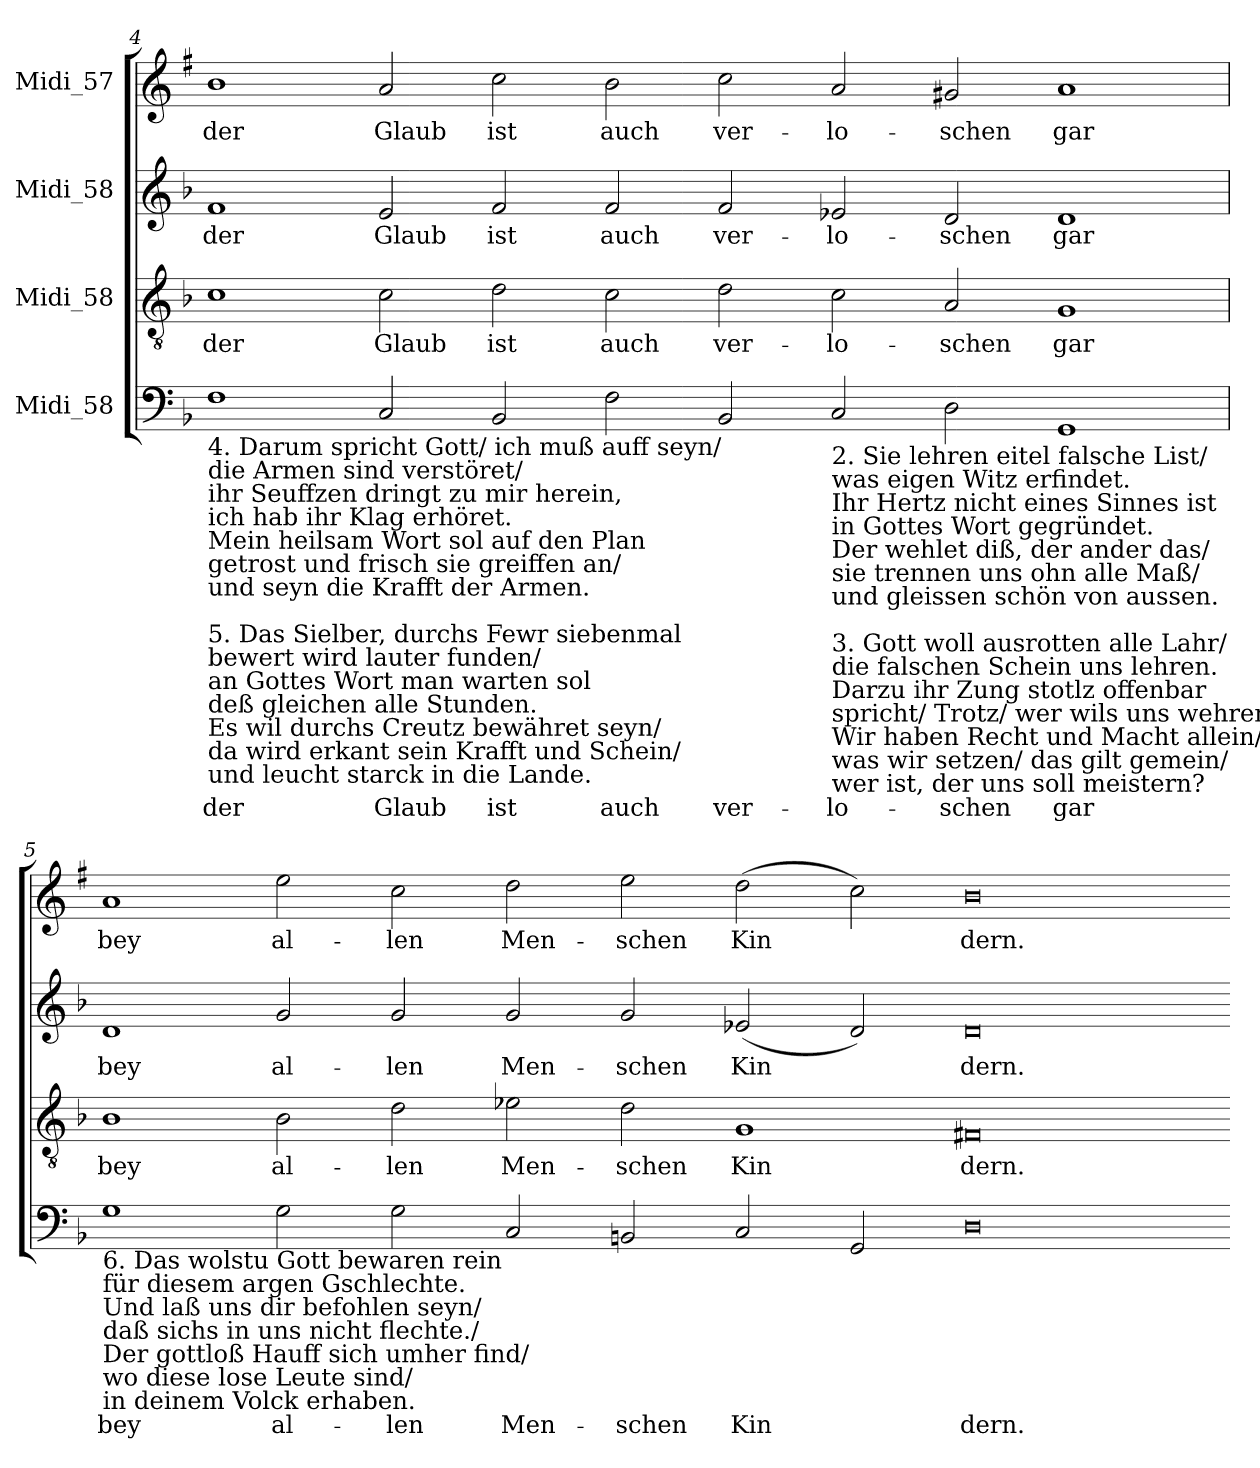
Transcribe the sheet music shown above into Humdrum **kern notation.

**kern	**text	**kern	**text	**kern	**text	**kern	**text
*part4	*part4	*part3	*part3	*part2	*part2	*part1	*part1
*staff4	*staff4	*staff3	*staff3	*staff2	*staff2	*staff1	*staff1
*I"Midi_58	*	*I"Midi_58	*	*I"Midi_58	*	*I"Midi_57	*
*clefF4	*	*clefGv2	*	*clefG2	*	*clefG2	*
*	*	*	*	*	*	*ITrd1c2	*
*k[b-]	*	*k[b-]	*	*k[b-]	*	*k[b-]	*
*F:	*	*F:	*	*F:	*	*F:	*
=4	=4	=4	=4	=4	=4	=4	=4
!LO:TX:b:t=4. Darum spricht Gott/ ich muß auff seyn/\ndie Armen sind verstöret/\nihr Seuffzen dringt zu mir herein,\nich hab ihr Klag erhöret.\nMein heilsam Wort sol auf den Plan\ngetrost und frisch sie greiffen an/\nund seyn die Krafft der Armen.\n\n5. Das Sielber, durchs Fewr siebenmal\nbewert wird lauter funden/\nan Gottes Wort man warten sol\ndeß gleichen alle Stunden.\nEs wil durchs Creutz bewähret seyn/\nda wird erkant sein Krafft und Schein/\nund leucht starck in die Lande.	!	!	!	!	!	!	!
!	!LO:LY:b	!	!LO:LY:b	!	!LO:LY:b	!	!LO:LY:b
1F	der	1c	der	1f	der	1a	der
!	!LO:LY:b	!	!LO:LY:b	!	!LO:LY:b	!	!LO:LY:b
2C	Glaub	2c	Glaub	2e	Glaub	2g	Glaub
!	!LO:LY:b	!	!LO:LY:b	!	!LO:LY:b	!	!LO:LY:b
2BB-	ist	2d	ist	2f	ist	2b-	ist
!	!LO:LY:b	!	!LO:LY:b	!	!LO:LY:b	!	!LO:LY:b
2F	auch	2c	auch	2f	auch	2a	auch
!	!LO:LY:b	!	!LO:LY:b	!	!LO:LY:b	!	!LO:LY:b
2BB-	ver-	2d	ver-	2f	ver-	2b-	ver-
!LO:TX:b:t=2. Sie lehren eitel falsche List/\nwas eigen Witz erfindet.\nIhr Hertz nicht eines Sinnes ist\nin Gottes Wort gegründet.\nDer wehlet diß, der ander das/\nsie trennen uns ohn alle Maß/\nund gleissen schön von aussen.\n\n3. Gott woll ausrotten alle Lahr/\ndie falschen Schein uns lehren.\nDarzu ihr Zung stotlz offenbar\nspricht/ Trotz/ wer wils uns wehren./\nWir haben Recht und Macht allein/\nwas wir setzen/ das gilt gemein/\nwer ist, der uns soll meistern?	!	!	!	!	!	!	!
!	!LO:LY:b	!	!LO:LY:b	!	!LO:LY:b	!	!LO:LY:b
2C	-lo-	2c	-lo-	2e-X	-lo-	2g	-lo-
!	!LO:LY:b	!	!LO:LY:b	!	!LO:LY:b	!	!LO:LY:b
2D	-schen	2A	-schen	2d	-schen	2f#X	-schen
!	!LO:LY:b	!	!LO:LY:b	!	!LO:LY:b	!	!LO:LY:b
1GG	gar	1G	gar	1d	gar	1g	gar
=5	=5	=5	=5	=5	=5	=5	=5
!LO:TX:b:t=6. Das wolstu Gott bewaren rein\nfür diesem argen Gschlechte.\nUnd laß uns dir befohlen seyn/\ndaß sichs in uns nicht flechte./\nDer gottloß Hauff sich umher find/\nwo diese lose Leute sind/\nin deinem Volck erhaben.	!	!	!	!	!	!	!
!	!LO:LY:b	!	!LO:LY:b	!	!LO:LY:b	!	!LO:LY:b
1G	bey	1B-	bey	1d	bey	1g	bey
!	!LO:LY:b	!	!LO:LY:b	!	!LO:LY:b	!	!LO:LY:b
2G	al-	2B-	al-	2g	al-	2dd	al-
!	!LO:LY:b	!	!LO:LY:b	!	!LO:LY:b	!	!LO:LY:b
2G	-len	2d	-len	2g	-len	2b-	-len
!	!LO:LY:b	!	!LO:LY:b	!	!LO:LY:b	!	!LO:LY:b
2C	Men-	2e-X	Men-	2g	Men-	2cc	Men-
!	!LO:LY:b	!	!LO:LY:b	!	!LO:LY:b	!	!LO:LY:b
2BBn	-schen	2d	-schen	2g	-schen	2dd	-schen
!	!LO:LY:b	!	!LO:LY:b	!	!LO:LY:b	!	!LO:LY:b
2C	Kin	1G	Kin	(>2e-X	Kin	(>2cc	Kin
2GG	.	.	.	2d)	.	2b-)	.
!	!LO:LY:b	!	!LO:LY:b	!	!LO:LY:b	!	!LO:LY:b
0D	dern.	0F#X	dern.	0d	dern.	0a	dern.
=-	=-	=-	=-	=-	=-	=-	=-
*-	*-	*-	*-	*-	*-	*-	*-
